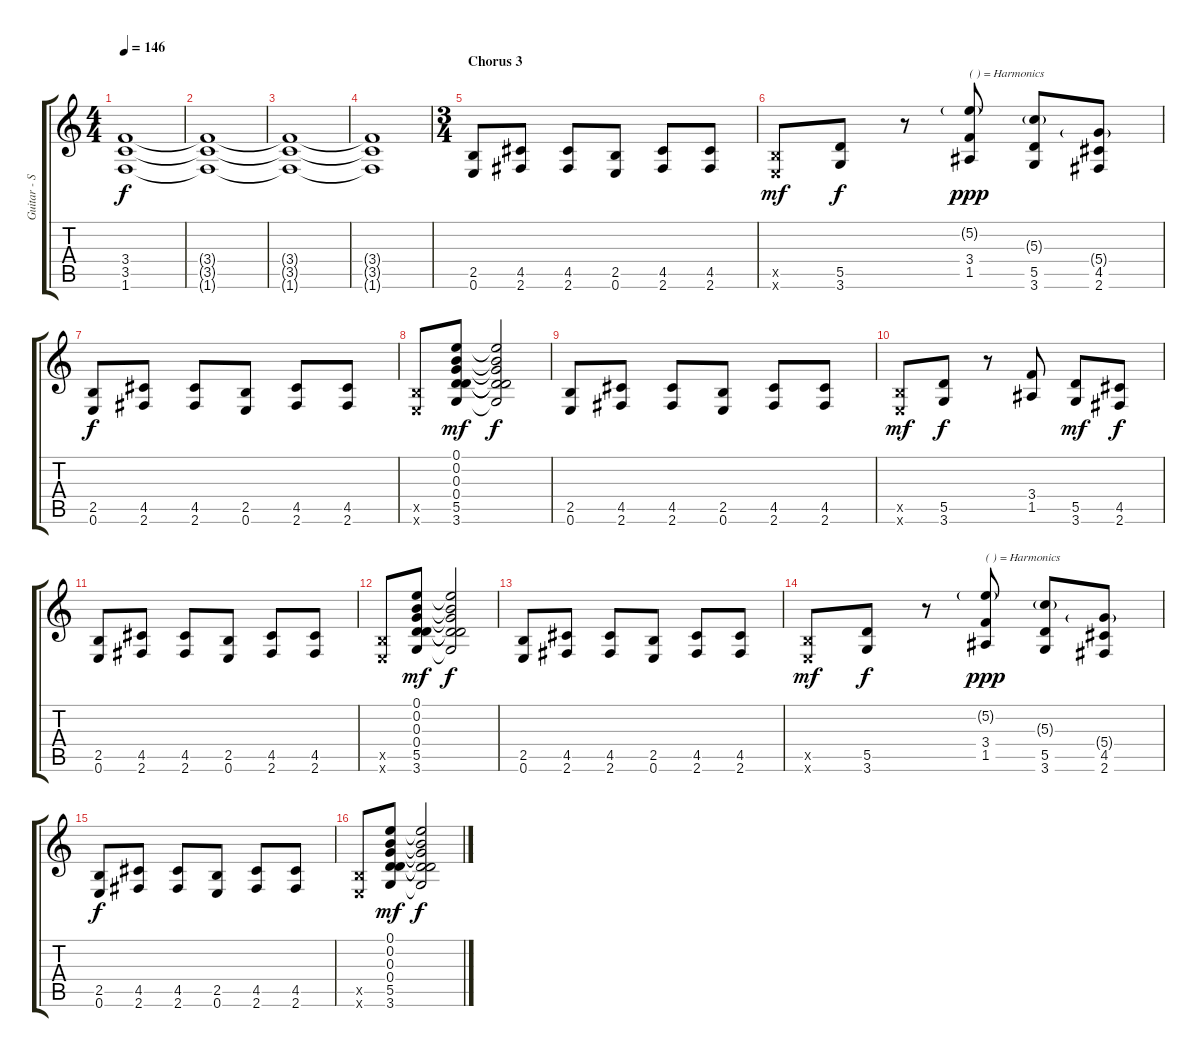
\track ("Guitar - Stef Carpenter" "Guitar - S") {instrument distortionguitar}
\staff {score tabs}
\tuning (E4 B3 G3 D3 A2 E2) {hide}
\ts (4 4)
\tempo 146
\clef g2
\ks c
(3.4{t} 3.5{t} 1.6{t}).1{dy f} |
(3.4{t} 3.5{t} 1.6{t}).1 |
(3.4{t} 3.5{t} 1.6{t}).1 |
(3.4{t} 3.5{t} 1.6{t}).1 |
\ts (3 4)
\section ("" "Chorus 3")
(2.5 0.6).8 (4.5 2.6).8 (4.5 2.6).8 (2.5 0.6).8 (4.5 2.6).8 (4.5 2.6).8 |
(2.5{x} 0.6{x}).8{dy mf} (5.5 3.6).8{dy f} r.8 (5.2{g} 3.4 1.5).8{txt "( ) = Harmonics" dy ppp} (5.3{g} 5.5 3.6).8 (5.4{g} 4.5 2.6).8 |
(2.5 0.6).8{dy f} (4.5 2.6).8 (4.5 2.6).8 (2.5 0.6).8 (4.5 2.6).8 (4.5 2.6).8 |
(2.5{x} 0.6{x}).8 (0.1 0.2 0.3 0.4 5.5 3.6).8{dy mf} (0.1{t} 0.2{t} 0.3{t} 0.4{t} 5.5{t} 3.6{t}).2{dy f} |
(2.5 0.6).8 (4.5 2.6).8 (4.5 2.6).8 (2.5 0.6).8 (4.5 2.6).8 (4.5 2.6).8 |
(2.5{x} 0.6{x}).8{dy mf} (5.5 3.6).8{dy f} r.8 (3.4 1.5).8 (5.5 3.6).8{dy mf} (4.5 2.6).8{dy f} |
(2.5 0.6).8 (4.5 2.6).8 (4.5 2.6).8 (2.5 0.6).8 (4.5 2.6).8 (4.5 2.6).8 |
(2.5{x} 0.6{x}).8 (0.1 0.2 0.3 0.4 5.5 3.6).8{dy mf} (0.1{t} 0.2{t} 0.3{t} 0.4{t} 5.5{t} 3.6{t}).2{dy f} |
(2.5 0.6).8 (4.5 2.6).8 (4.5 2.6).8 (2.5 0.6).8 (4.5 2.6).8 (4.5 2.6).8 |
(2.5{x} 0.6{x}).8{dy mf} (5.5 3.6).8{dy f} r.8 (5.2{g} 3.4 1.5).8{txt "( ) = Harmonics" dy ppp} (5.3{g} 5.5 3.6).8 (5.4{g} 4.5 2.6).8 |
(2.5 0.6).8{dy f} (4.5 2.6).8 (4.5 2.6).8 (2.5 0.6).8 (4.5 2.6).8 (4.5 2.6).8 |
(2.5{x} 0.6{x}).8 (0.1 0.2 0.3 0.4 5.5 3.6).8{dy mf} (0.1{t} 0.2{t} 0.3{t} 0.4{t} 5.5{t} 3.6{t}).2{dy f}
